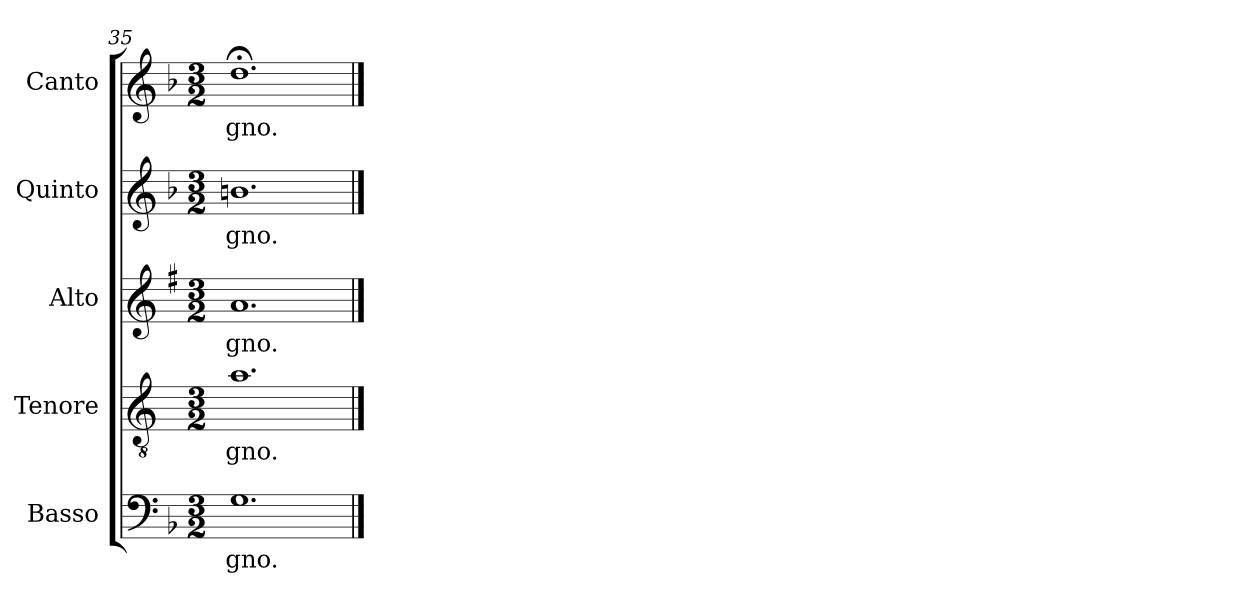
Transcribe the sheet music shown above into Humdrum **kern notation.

**kern	**text	**kern	**text	**kern	**text	**kern	**text	**kern	**text
*part5	*part5	*part4	*part4	*part3	*part3	*part2	*part2	*part1	*part1
*staff5	*staff5	*staff4	*staff4	*staff3	*staff3	*staff2	*staff2	*staff1	*staff1
*I"Basso	*	*I"Tenore	*	*I"Alto	*	*I"Quinto	*	*I"Canto	*
*I'B	*	*I'T	*	*I'A	*	*	*	*I'C	*
*clefF4	*	*clefGv2	*	*clefG2	*	*clefG2	*	*clefG2	*
*	*	*ITrd4c7	*	*ITrd1c2	*	*	*	*	*
*k[b-]	*	*k[b-]	*	*k[b-]	*	*k[b-]	*	*k[b-]	*
*F:	*	*F:	*	*F:	*	*F:	*	*F:	*
*M3/2	*	*M3/2	*	*M3/2	*	*M3/2	*	*M3/2	*
=35	=35	=35	=35	=35	=35	=35	=35	=35	=35
!	!LO:LY:b	!	!LO:LY:b	!	!LO:LY:b	!	!LO:LY:b	!	!LO:LY:b
1.G	-gno.	1.d	-gno.	1.g	-gno.	1.bn	-gno.	1.dd;<	-gno.
==	==	==	==	==	==	==	==	==	==
*-	*-	*-	*-	*-	*-	*-	*-	*-	*-
